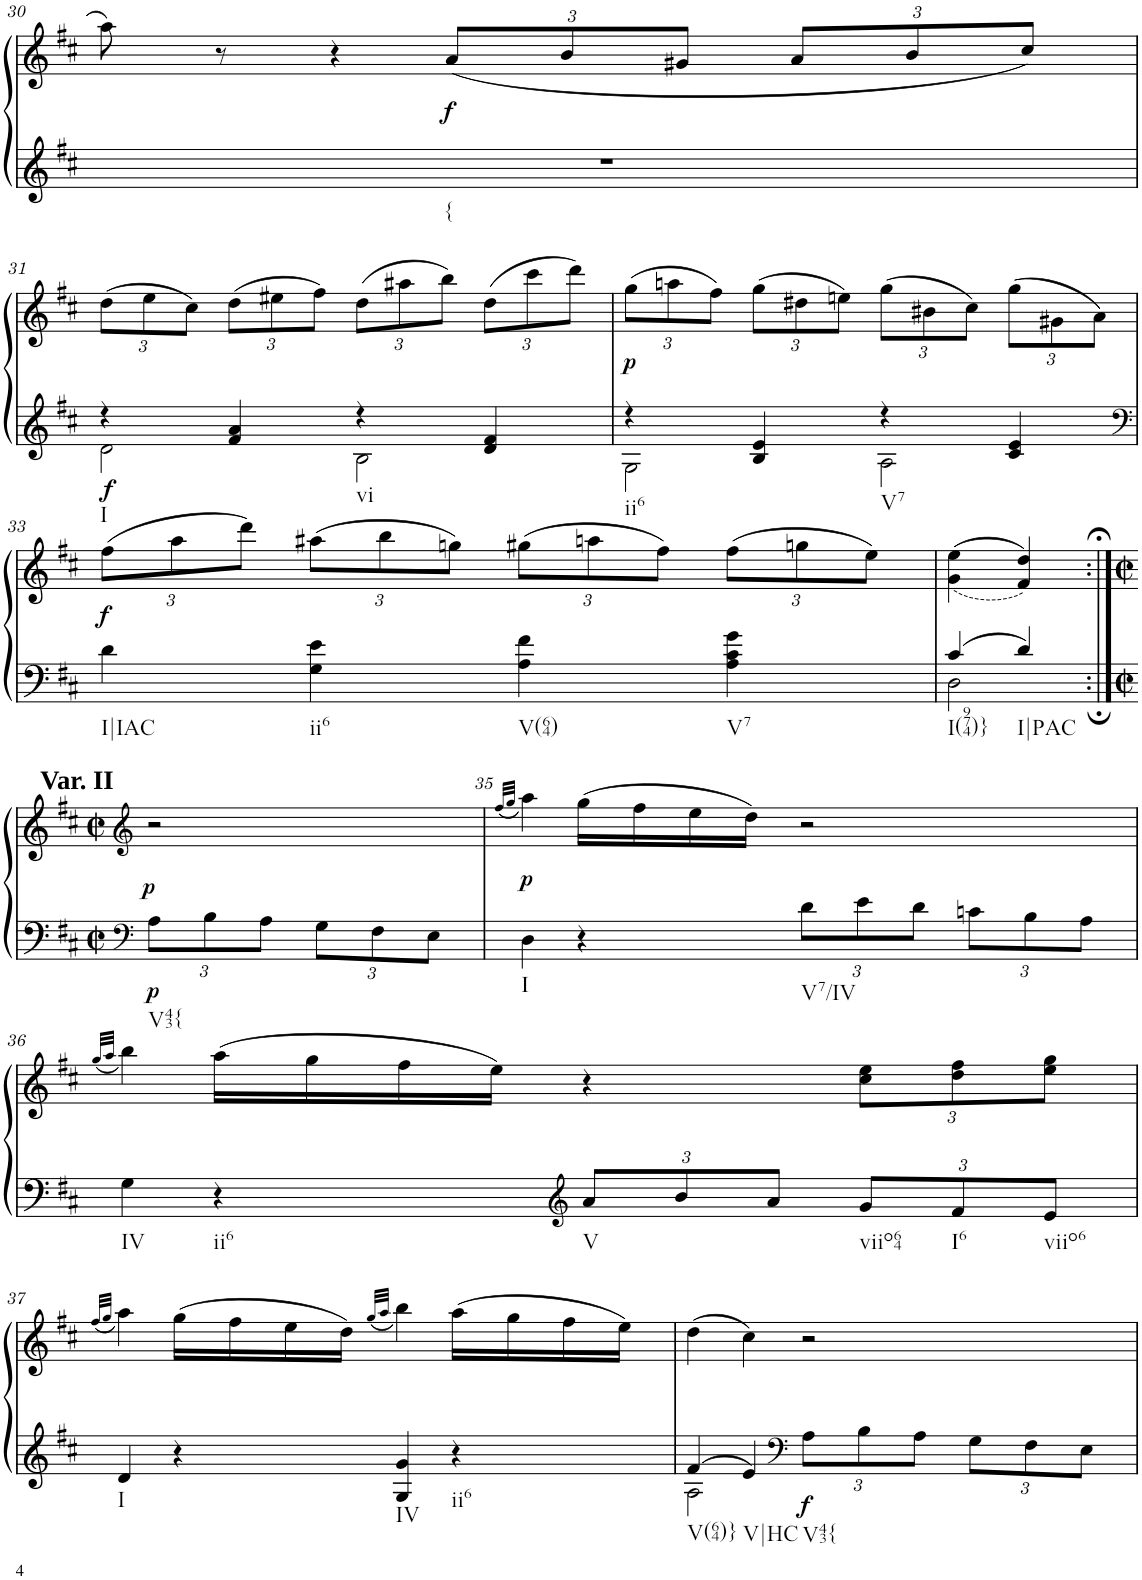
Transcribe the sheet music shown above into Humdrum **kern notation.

**kern	**kern	**dynam
*part1	*part1	*part1
*staff2	*staff1	*staff1/2
*I"unbenannt2	*	*
!!LO:PB:g=z
*clefG2	*clefG2	*
*k[f#c#]	*k[f#c#]	*
*M2/2	*M2/2	*
*met(c|)	*met(c|)	*
=30	=30	=30
!LO:TX:b:t={	!	!
1r	8aa\	.
.	8r	.
.	4r	.
*	*Xbrackettup	*
!	!	!LO:DY:b
.	(12a/L	f
.	12b/	.
.	12g#X/J	.
.	12a/L	.
.	12b/	.
.	12cc#/J)	.
!!LO:LB:g=z
=31	=31	=31
*^	*	*
!LO:TX:b:t=I	!	!	!
!	!	!	!LO:DY:b=2
4r	2d\	(12dd\L	f
.	.	12ee\	.
.	.	12cc#\J)	.
4f#/ 4a/	.	(12dd\L	.
.	.	12ee#X\	.
.	.	12ff#\J)	.
!LO:TX:b:t=vi	!	!	!
4r	2B\	(12dd\L	.
.	.	12aa#X\	.
.	.	12bb\J)	.
4d/ 4f#/	.	(12dd\L	.
.	.	12ccc#\	.
.	.	12ddd\J)	.
=32	=32	=32	=32
!LO:TX:b:t=ii6	!	!	!
!	!	!	!LO:DY:b
4r	2G\	(12gg\L	p
.	.	12aan\	.
.	.	12ff#\J)	.
4B/ 4e/	.	(12gg\L	.
.	.	12dd#X\	.
.	.	12een\J)	.
!LO:TX:b:t=V7	!	!	!
4r	2A\	(12gg\L	.
.	.	12b#X\	.
.	.	12cc#\J)	.
4c#/ 4e/	.	(12gg\L	.
.	.	12g#X\	.
.	.	12a\J)	.
*v	*v	*	*
!!LO:LB:g=z
=33	=33	=33
*clefF4	*	*
!LO:TX:b:t=I|IAC	!	!
!	!	!LO:DY:b
4d\	(12ff#\L	f
.	12aa\	.
.	12ddd\J)	.
!LO:TX:b:t=ii6	!	!
4G\ 4e\	(12aa#X\L	.
.	12bb\	.
.	12ggn\J)	.
!LO:TX:b:t=V(64)	!	!
4A\ 4f#\	(12gg#X\L	.
.	12aan\	.
.	12ff#\J)	.
!LO:TX:b:t=V7	!	!
4A\ 4c#\ 4g\	(12ff#\L	.
.	12ggn\	.
.	12ee\J)	.
=34	=34	=34
*^	*	*
!LO:TX:b:t=I(974)}	!	!	!
4c#/	2D\	(<(4g\ 4ee\	.
!LO:TX:b:t=I|PAC	!	!	!
4d/	.	4f#/ 4dd/))	.
*v	*v	*	*
!!LO:LB:g=z
=34X4:|!	=34X4:|!	=34X4:|!
*clefF4	*clefG2	*
*M2/2	*M2/2	*
*met(c|)	*met(c|)	*
*Xbrackettup	*	*
!	!LO:TX:a:B:t=Var. II	!
!LO:TX:b:t=V43{	!	!
!	!	!LO:DY:a=2
!	!	!LO:DY:n=1:b=2
12A\L	2r	p p
12B\	.	.
12A\J	.	.
12G\L	.	.
12F#\	.	.
12E\J	.	.
=35	=35	=35
.	(32qff#/LLL	.
.	32qgg/JJJ	.
!LO:TX:b:t=I	!	!
!	!	!LO:DY:b
4D\	4aa\)	p
4r	(16gg\LL	.
.	16ff#\	.
.	16ee\	.
.	16dd\JJ)	.
!LO:TX:b:t=V7/IV	!	!
12d\L	2r	.
12e\	.	.
12d\J	.	.
12cn\L	.	.
12B\	.	.
12A\J	.	.
!!LO:LB:g=z
=36	=36	=36
.	(32qgg/LLL	.
.	32qaa/JJJ	.
!LO:TX:b:t=IV	!	!
4G\	4bb\)	.
!LO:TX:b:t=ii6	!	!
4r	(16aa\LL	.
.	16gg\	.
.	16ff#\	.
.	16ee\JJ)	.
*clefG2	*	*
!LO:TX:b:t=V	!	!
12a/L	4r	.
12b/	.	.
12a/J	.	.
!LO:TX:b:t=viio64	!	!
12g/L	12cc#\ 12ee\L	.
!LO:TX:b:t=I6	!	!
12f#/	12dd\ 12ff#\	.
!LO:TX:b:t=viio6	!	!
12e/J	12ee\ 12gg\J	.
!!LO:LB:g=z
=37	=37	=37
.	(32qff#/LLL	.
.	32qgg/JJJ	.
!LO:TX:b:t=I	!	!
4d/	4aa\)	.
4r	(16gg\LL	.
.	16ff#\	.
.	16ee\	.
.	16dd\JJ)	.
.	(32qgg/LLL	.
.	32qaa/JJJ	.
!LO:TX:b:t=IV	!	!
4G/ 4g/	4bb\)	.
!LO:TX:b:t=ii6	!	!
4r	(16aa\LL	.
.	16gg\	.
.	16ff#\	.
.	16ee\JJ)	.
=38	=38	=38
*^	*	*
!LO:TX:b:t=V(64)}	!	!	!
4f#/	2A\	(4dd\	.
!LO:TX:b:t=V|HC	!	!	!
4e/	.	4cc#\)	.
*clefF4	*	*	*
!LO:TX:b:t=V43{	!	!	!
!	!	!	!LO:DY:b=2
12A\L	2ryy	2r	f
12B\	.	.	.
12A\J	.	.	.
12G\L	.	.	.
12F#\	.	.	.
12E\J	.	.	.
*v	*v	*	*
=	=	=
*-	*-	*-
